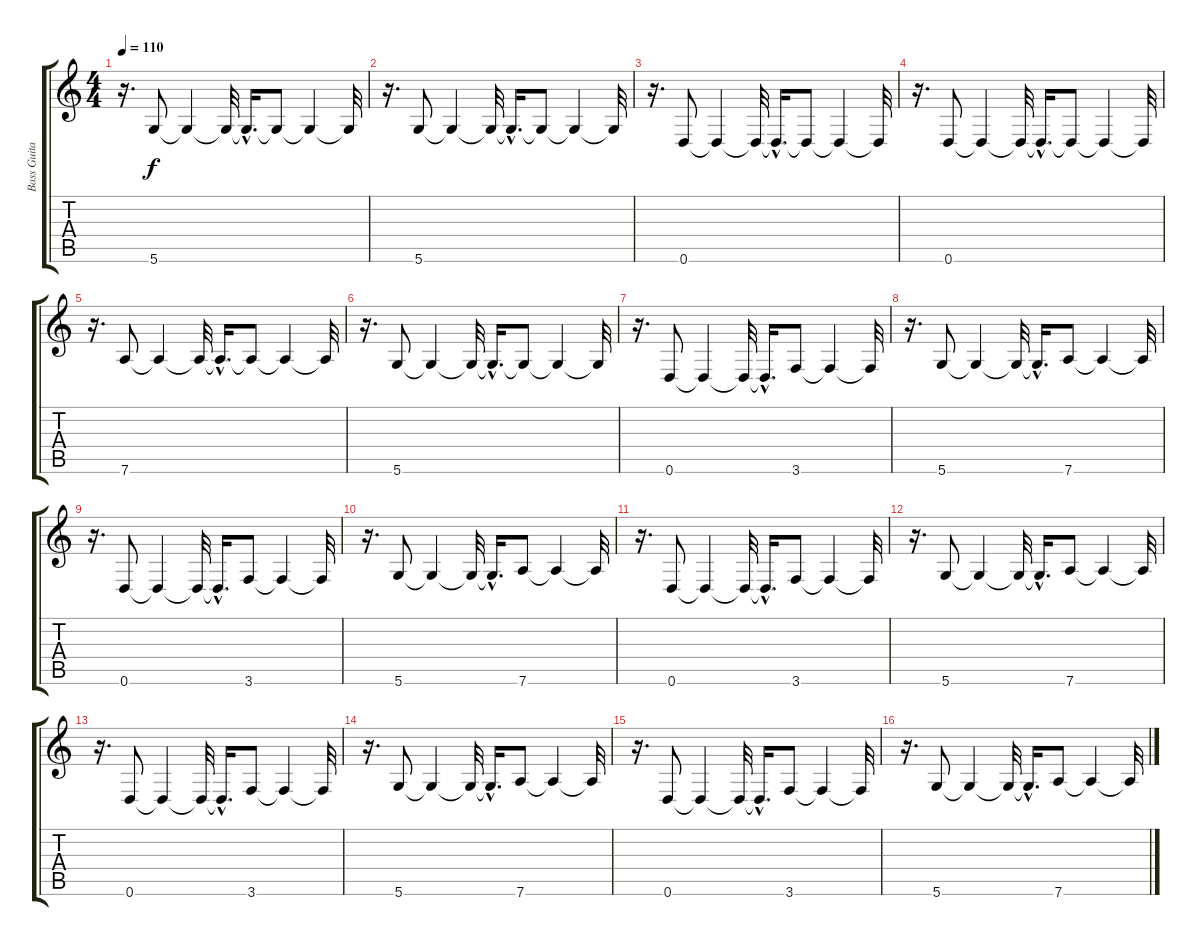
\track ("Bass Guitar" "Bass Guita") {instrument acousticguitarnylon}
\staff {score tabs}
\tuning (E4 B3 G3 D3 A2 D2) {hide}
\ts (4 4)
\tempo 110
\clef g2
\ks c
r.16{d dy f} 5.6.8 5.6{t}.4 5.6{t}.32 5.6{hac t}.16{d} 5.6{t}.8 5.6{t}.4 5.6{t}.32 |
r.16{d} 5.6.8 5.6{t}.4 5.6{t}.32 5.6{hac t}.16{d} 5.6{t}.8 5.6{t}.4 5.6{t}.32 |
r.16{d} 0.6.8 0.6{t}.4 0.6{t}.32 0.6{hac t}.16{d} 0.6{t}.8 0.6{t}.4 0.6{t}.32 |
r.16{d} 0.6.8 0.6{t}.4 0.6{t}.32 0.6{hac t}.16{d} 0.6{t}.8 0.6{t}.4 0.6{t}.32 |
r.16{d} 7.6.8 7.6{t}.4 7.6{t}.32 7.6{hac t}.16{d} 7.6{t}.8 7.6{t}.4 7.6{t}.32 |
r.16{d} 5.6.8 5.6{t}.4 5.6{t}.32 5.6{hac t}.16{d} 5.6{t}.8 5.6{t}.4 5.6{t}.32 |
r.16{d} 0.6.8 0.6{t}.4 0.6{t}.32 0.6{hac t}.16{d} 3.6.8 3.6{t}.4 3.6{t}.32 |
r.16{d} 5.6.8 5.6{t}.4 5.6{t}.32 5.6{hac t}.16{d} 7.6.8 7.6{t}.4 7.6{t}.32 |
r.16{d} 0.6.8 0.6{t}.4 0.6{t}.32 0.6{hac t}.16{d} 3.6.8 3.6{t}.4 3.6{t}.32 |
r.16{d} 5.6.8 5.6{t}.4 5.6{t}.32 5.6{hac t}.16{d} 7.6.8 7.6{t}.4 7.6{t}.32 |
r.16{d} 0.6.8 0.6{t}.4 0.6{t}.32 0.6{hac t}.16{d} 3.6.8 3.6{t}.4 3.6{t}.32 |
r.16{d} 5.6.8 5.6{t}.4 5.6{t}.32 5.6{hac t}.16{d} 7.6.8 7.6{t}.4 7.6{t}.32 |
r.16{d} 0.6.8 0.6{t}.4 0.6{t}.32 0.6{hac t}.16{d} 3.6.8 3.6{t}.4 3.6{t}.32 |
r.16{d} 5.6.8 5.6{t}.4 5.6{t}.32 5.6{hac t}.16{d} 7.6.8 7.6{t}.4 7.6{t}.32 |
r.16{d} 0.6.8 0.6{t}.4 0.6{t}.32 0.6{hac t}.16{d} 3.6.8 3.6{t}.4 3.6{t}.32 |
r.16{d} 5.6.8 5.6{t}.4 5.6{t}.32 5.6{hac t}.16{d} 7.6.8 7.6{t}.4 7.6{t}.32
